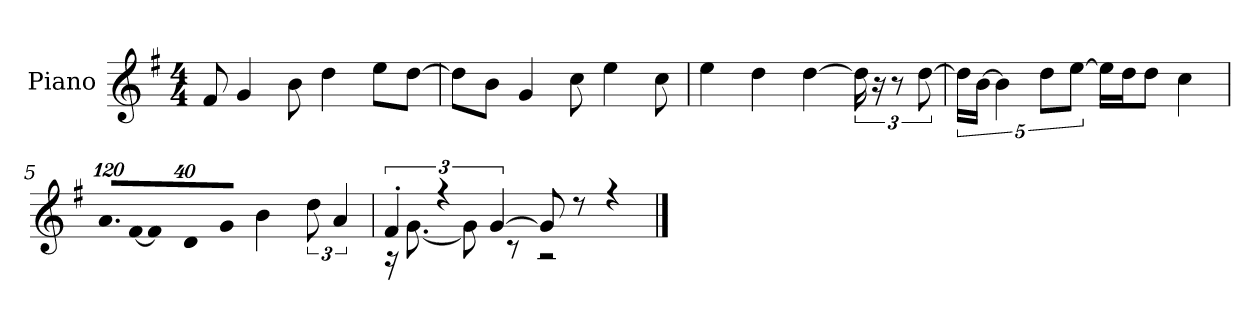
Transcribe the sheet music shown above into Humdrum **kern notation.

**kern
*part1
*staff1
*I"Piano
*I'P-no
*clefG2
*k[f#]
*M4/4
*MM90
=1
8f#/
4g/
8b\
4dd\
8ee\L
[8dd\J
=2
8dd\L]
8b\J
4g/
8cc\
4ee\
8cc\
=3
4ee\
4dd\
[4dd\
24dd\]
24r
12r
[12dd\
=4
20dd\LL]
[20b\JJ
5b\]
10dd\L
[10ee\J
16ee\LL]
16dd\J
8dd\J
4cc\
=5
*Xbrackettup
!LO:N:vis=16.
960%103a/LL
!LO:N:vis=32
[640%23f#/JK
!LO:N:vis=8
960%137f#/]
!LO:N:vis=16
1920%137d/K
!LO:N:vis=8
960%137g/J
4b\
*brackettup
12dd\
6a/
!!LO:LB:g=z
=6
*^
6f#'/	16r
.	[8.g\
6r	.
.	8g\]
[6g/	.
.	8r
8g/]	2r
8r	.
4r	.
*v	*v
==
*-
